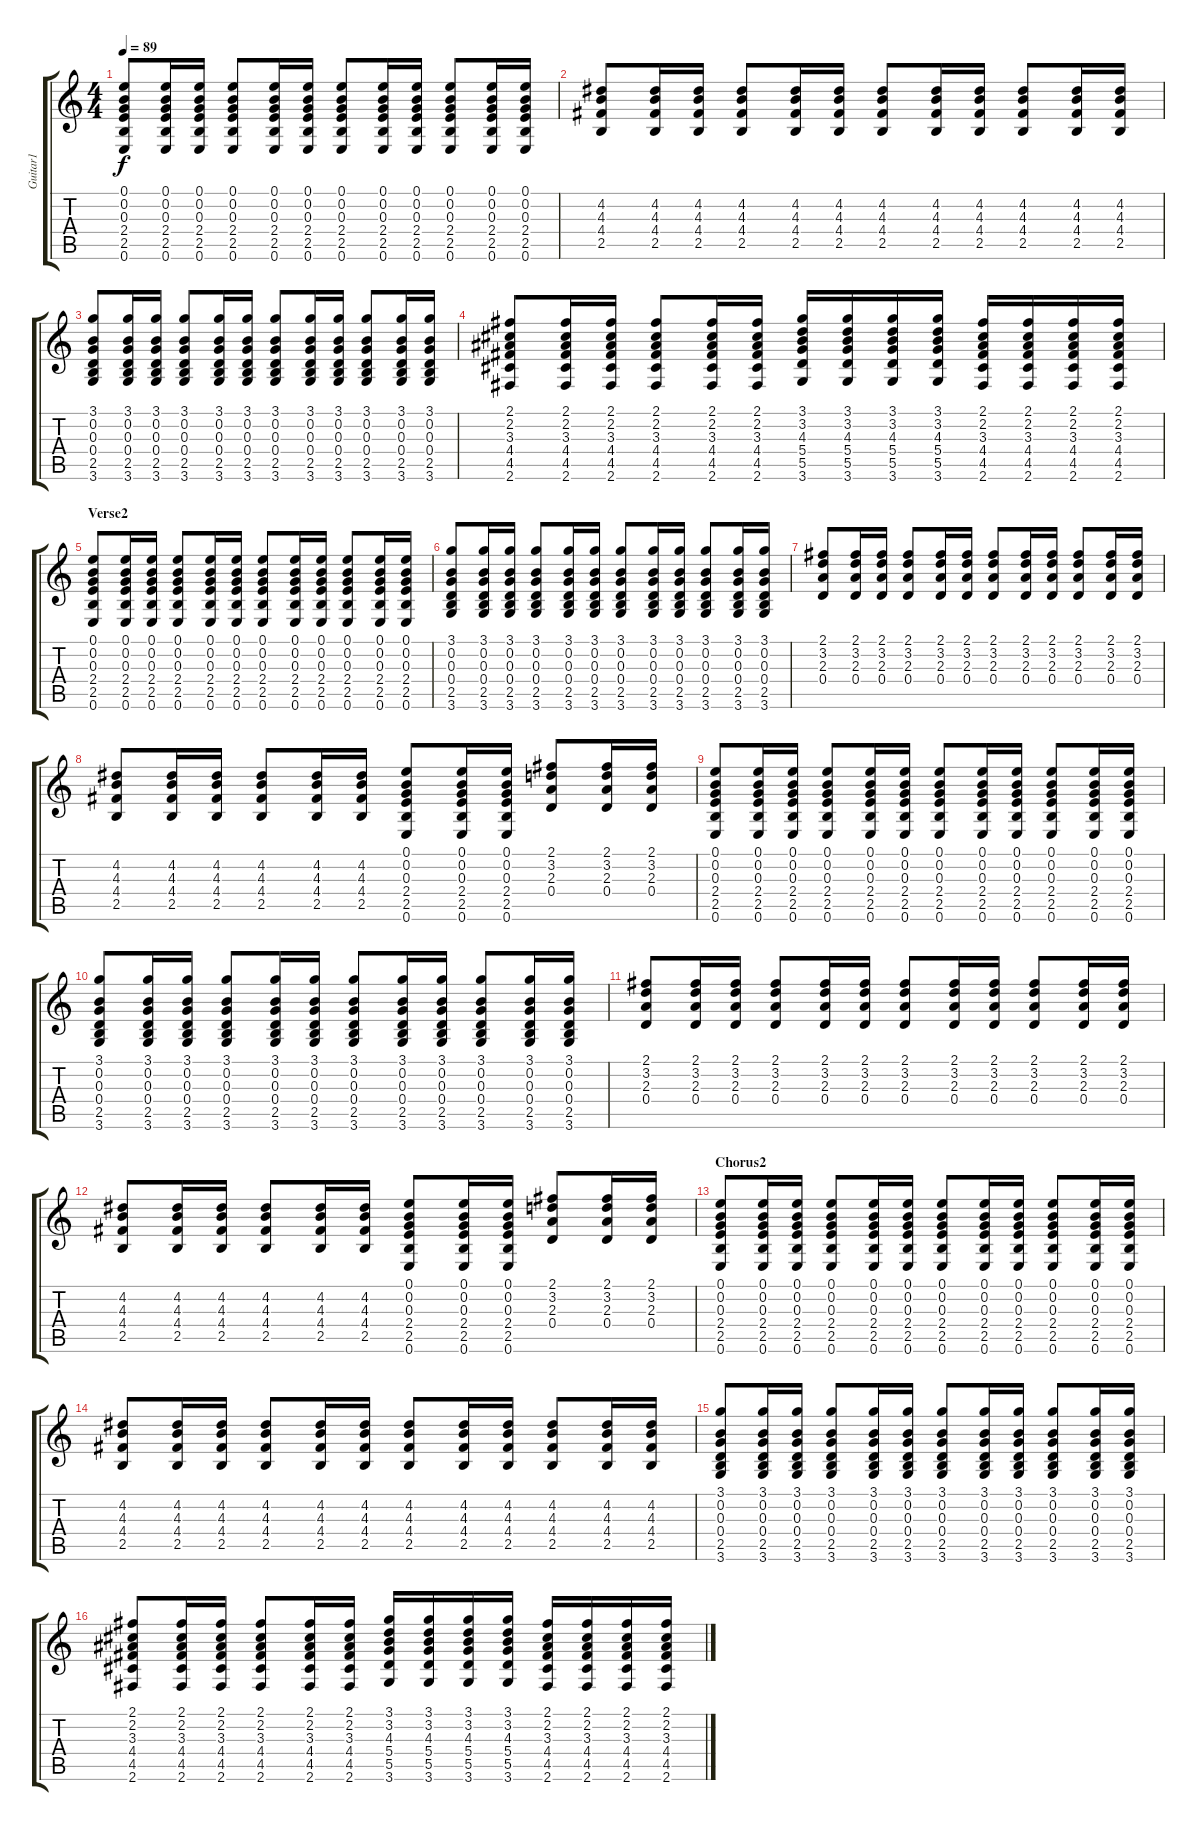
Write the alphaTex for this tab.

\track ("Guitar1" "Guitar1") {instrument acousticguitarsteel}
\staff {score tabs}
\tuning (E4 B3 G3 D3 A2 E2) {hide}
\ts (4 4)
\tempo 89
\clef g2
\ks c
(0.1 0.2 0.3 2.4 2.5 0.6).8{dy f} (0.1 0.2 0.3 2.4 2.5 0.6).16 (0.1 0.2 0.3 2.4 2.5 0.6).16 (0.1 0.2 0.3 2.4 2.5 0.6).8 (0.1 0.2 0.3 2.4 2.5 0.6).16 (0.1 0.2 0.3 2.4 2.5 0.6).16 (0.1 0.2 0.3 2.4 2.5 0.6).8 (0.1 0.2 0.3 2.4 2.5 0.6).16 (0.1 0.2 0.3 2.4 2.5 0.6).16 (0.1 0.2 0.3 2.4 2.5 0.6).8 (0.1 0.2 0.3 2.4 2.5 0.6).16 (0.1 0.2 0.3 2.4 2.5 0.6).16 |
(4.2 4.3 4.4 2.5).8 (4.2 4.3 4.4 2.5).16 (4.2 4.3 4.4 2.5).16 (4.2 4.3 4.4 2.5).8 (4.2 4.3 4.4 2.5).16 (4.2 4.3 4.4 2.5).16 (4.2 4.3 4.4 2.5).8 (4.2 4.3 4.4 2.5).16 (4.2 4.3 4.4 2.5).16 (4.2 4.3 4.4 2.5).8 (4.2 4.3 4.4 2.5).16 (4.2 4.3 4.4 2.5).16 |
(3.1 0.2 0.3 0.4 2.5 3.6).8 (3.1 0.2 0.3 0.4 2.5 3.6).16 (3.1 0.2 0.3 0.4 2.5 3.6).16 (3.1 0.2 0.3 0.4 2.5 3.6).8 (3.1 0.2 0.3 0.4 2.5 3.6).16 (3.1 0.2 0.3 0.4 2.5 3.6).16 (3.1 0.2 0.3 0.4 2.5 3.6).8 (3.1 0.2 0.3 0.4 2.5 3.6).16 (3.1 0.2 0.3 0.4 2.5 3.6).16 (3.1 0.2 0.3 0.4 2.5 3.6).8 (3.1 0.2 0.3 0.4 2.5 3.6).16 (3.1 0.2 0.3 0.4 2.5 3.6).16 |
(2.1 2.2 3.3 4.4 4.5 2.6).8 (2.1 2.2 3.3 4.4 4.5 2.6).16 (2.1 2.2 3.3 4.4 4.5 2.6).16 (2.1 2.2 3.3 4.4 4.5 2.6).8 (2.1 2.2 3.3 4.4 4.5 2.6).16 (2.1 2.2 3.3 4.4 4.5 2.6).16 (3.1 3.2 4.3 5.4 5.5 3.6).16 (3.1 3.2 4.3 5.4 5.5 3.6).16 (3.1 3.2 4.3 5.4 5.5 3.6).16 (3.1 3.2 4.3 5.4 5.5 3.6).16 (2.1 2.2 3.3 4.4 4.5 2.6).16 (2.1 2.2 3.3 4.4 4.5 2.6).16 (2.1 2.2 3.3 4.4 4.5 2.6).16 (2.1 2.2 3.3 4.4 4.5 2.6).16 |
\section ("" "Verse2")
(0.1 0.2 0.3 2.4 2.5 0.6).8 (0.1 0.2 0.3 2.4 2.5 0.6).16 (0.1 0.2 0.3 2.4 2.5 0.6).16 (0.1 0.2 0.3 2.4 2.5 0.6).8 (0.1 0.2 0.3 2.4 2.5 0.6).16 (0.1 0.2 0.3 2.4 2.5 0.6).16 (0.1 0.2 0.3 2.4 2.5 0.6).8 (0.1 0.2 0.3 2.4 2.5 0.6).16 (0.1 0.2 0.3 2.4 2.5 0.6).16 (0.1 0.2 0.3 2.4 2.5 0.6).8 (0.1 0.2 0.3 2.4 2.5 0.6).16 (0.1 0.2 0.3 2.4 2.5 0.6).16 |
(3.1 0.2 0.3 0.4 2.5 3.6).8 (3.1 0.2 0.3 0.4 2.5 3.6).16 (3.1 0.2 0.3 0.4 2.5 3.6).16 (3.1 0.2 0.3 0.4 2.5 3.6).8 (3.1 0.2 0.3 0.4 2.5 3.6).16 (3.1 0.2 0.3 0.4 2.5 3.6).16 (3.1 0.2 0.3 0.4 2.5 3.6).8 (3.1 0.2 0.3 0.4 2.5 3.6).16 (3.1 0.2 0.3 0.4 2.5 3.6).16 (3.1 0.2 0.3 0.4 2.5 3.6).8 (3.1 0.2 0.3 0.4 2.5 3.6).16 (3.1 0.2 0.3 0.4 2.5 3.6).16 |
(2.1 3.2 2.3 0.4).8 (2.1 3.2 2.3 0.4).16 (2.1 3.2 2.3 0.4).16 (2.1 3.2 2.3 0.4).8 (2.1 3.2 2.3 0.4).16 (2.1 3.2 2.3 0.4).16 (2.1 3.2 2.3 0.4).8 (2.1 3.2 2.3 0.4).16 (2.1 3.2 2.3 0.4).16 (2.1 3.2 2.3 0.4).8 (2.1 3.2 2.3 0.4).16 (2.1 3.2 2.3 0.4).16 |
(4.2 4.3 4.4 2.5).8 (4.2 4.3 4.4 2.5).16 (4.2 4.3 4.4 2.5).16 (4.2 4.3 4.4 2.5).8 (4.2 4.3 4.4 2.5).16 (4.2 4.3 4.4 2.5).16 (0.1 0.2 0.3 2.4 2.5 0.6).8 (0.1 0.2 0.3 2.4 2.5 0.6).16 (0.1 0.2 0.3 2.4 2.5 0.6).16 (2.1 3.2 2.3 0.4).8 (2.1 3.2 2.3 0.4).16 (2.1 3.2 2.3 0.4).16 |
(0.1 0.2 0.3 2.4 2.5 0.6).8 (0.1 0.2 0.3 2.4 2.5 0.6).16 (0.1 0.2 0.3 2.4 2.5 0.6).16 (0.1 0.2 0.3 2.4 2.5 0.6).8 (0.1 0.2 0.3 2.4 2.5 0.6).16 (0.1 0.2 0.3 2.4 2.5 0.6).16 (0.1 0.2 0.3 2.4 2.5 0.6).8 (0.1 0.2 0.3 2.4 2.5 0.6).16 (0.1 0.2 0.3 2.4 2.5 0.6).16 (0.1 0.2 0.3 2.4 2.5 0.6).8 (0.1 0.2 0.3 2.4 2.5 0.6).16 (0.1 0.2 0.3 2.4 2.5 0.6).16 |
(3.1 0.2 0.3 0.4 2.5 3.6).8 (3.1 0.2 0.3 0.4 2.5 3.6).16 (3.1 0.2 0.3 0.4 2.5 3.6).16 (3.1 0.2 0.3 0.4 2.5 3.6).8 (3.1 0.2 0.3 0.4 2.5 3.6).16 (3.1 0.2 0.3 0.4 2.5 3.6).16 (3.1 0.2 0.3 0.4 2.5 3.6).8 (3.1 0.2 0.3 0.4 2.5 3.6).16 (3.1 0.2 0.3 0.4 2.5 3.6).16 (3.1 0.2 0.3 0.4 2.5 3.6).8 (3.1 0.2 0.3 0.4 2.5 3.6).16 (3.1 0.2 0.3 0.4 2.5 3.6).16 |
(2.1 3.2 2.3 0.4).8 (2.1 3.2 2.3 0.4).16 (2.1 3.2 2.3 0.4).16 (2.1 3.2 2.3 0.4).8 (2.1 3.2 2.3 0.4).16 (2.1 3.2 2.3 0.4).16 (2.1 3.2 2.3 0.4).8 (2.1 3.2 2.3 0.4).16 (2.1 3.2 2.3 0.4).16 (2.1 3.2 2.3 0.4).8 (2.1 3.2 2.3 0.4).16 (2.1 3.2 2.3 0.4).16 |
(4.2 4.3 4.4 2.5).8 (4.2 4.3 4.4 2.5).16 (4.2 4.3 4.4 2.5).16 (4.2 4.3 4.4 2.5).8 (4.2 4.3 4.4 2.5).16 (4.2 4.3 4.4 2.5).16 (0.1 0.2 0.3 2.4 2.5 0.6).8 (0.1 0.2 0.3 2.4 2.5 0.6).16 (0.1 0.2 0.3 2.4 2.5 0.6).16 (2.1 3.2 2.3 0.4).8 (2.1 3.2 2.3 0.4).16 (2.1 3.2 2.3 0.4).16 |
\section ("" "Chorus2")
(0.1 0.2 0.3 2.4 2.5 0.6).8 (0.1 0.2 0.3 2.4 2.5 0.6).16 (0.1 0.2 0.3 2.4 2.5 0.6).16 (0.1 0.2 0.3 2.4 2.5 0.6).8 (0.1 0.2 0.3 2.4 2.5 0.6).16 (0.1 0.2 0.3 2.4 2.5 0.6).16 (0.1 0.2 0.3 2.4 2.5 0.6).8 (0.1 0.2 0.3 2.4 2.5 0.6).16 (0.1 0.2 0.3 2.4 2.5 0.6).16 (0.1 0.2 0.3 2.4 2.5 0.6).8 (0.1 0.2 0.3 2.4 2.5 0.6).16 (0.1 0.2 0.3 2.4 2.5 0.6).16 |
(4.2 4.3 4.4 2.5).8 (4.2 4.3 4.4 2.5).16 (4.2 4.3 4.4 2.5).16 (4.2 4.3 4.4 2.5).8 (4.2 4.3 4.4 2.5).16 (4.2 4.3 4.4 2.5).16 (4.2 4.3 4.4 2.5).8 (4.2 4.3 4.4 2.5).16 (4.2 4.3 4.4 2.5).16 (4.2 4.3 4.4 2.5).8 (4.2 4.3 4.4 2.5).16 (4.2 4.3 4.4 2.5).16 |
(3.1 0.2 0.3 0.4 2.5 3.6).8 (3.1 0.2 0.3 0.4 2.5 3.6).16 (3.1 0.2 0.3 0.4 2.5 3.6).16 (3.1 0.2 0.3 0.4 2.5 3.6).8 (3.1 0.2 0.3 0.4 2.5 3.6).16 (3.1 0.2 0.3 0.4 2.5 3.6).16 (3.1 0.2 0.3 0.4 2.5 3.6).8 (3.1 0.2 0.3 0.4 2.5 3.6).16 (3.1 0.2 0.3 0.4 2.5 3.6).16 (3.1 0.2 0.3 0.4 2.5 3.6).8 (3.1 0.2 0.3 0.4 2.5 3.6).16 (3.1 0.2 0.3 0.4 2.5 3.6).16 |
(2.1 2.2 3.3 4.4 4.5 2.6).8 (2.1 2.2 3.3 4.4 4.5 2.6).16 (2.1 2.2 3.3 4.4 4.5 2.6).16 (2.1 2.2 3.3 4.4 4.5 2.6).8 (2.1 2.2 3.3 4.4 4.5 2.6).16 (2.1 2.2 3.3 4.4 4.5 2.6).16 (3.1 3.2 4.3 5.4 5.5 3.6).16 (3.1 3.2 4.3 5.4 5.5 3.6).16 (3.1 3.2 4.3 5.4 5.5 3.6).16 (3.1 3.2 4.3 5.4 5.5 3.6).16 (2.1 2.2 3.3 4.4 4.5 2.6).16 (2.1 2.2 3.3 4.4 4.5 2.6).16 (2.1 2.2 3.3 4.4 4.5 2.6).16 (2.1 2.2 3.3 4.4 4.5 2.6).16
